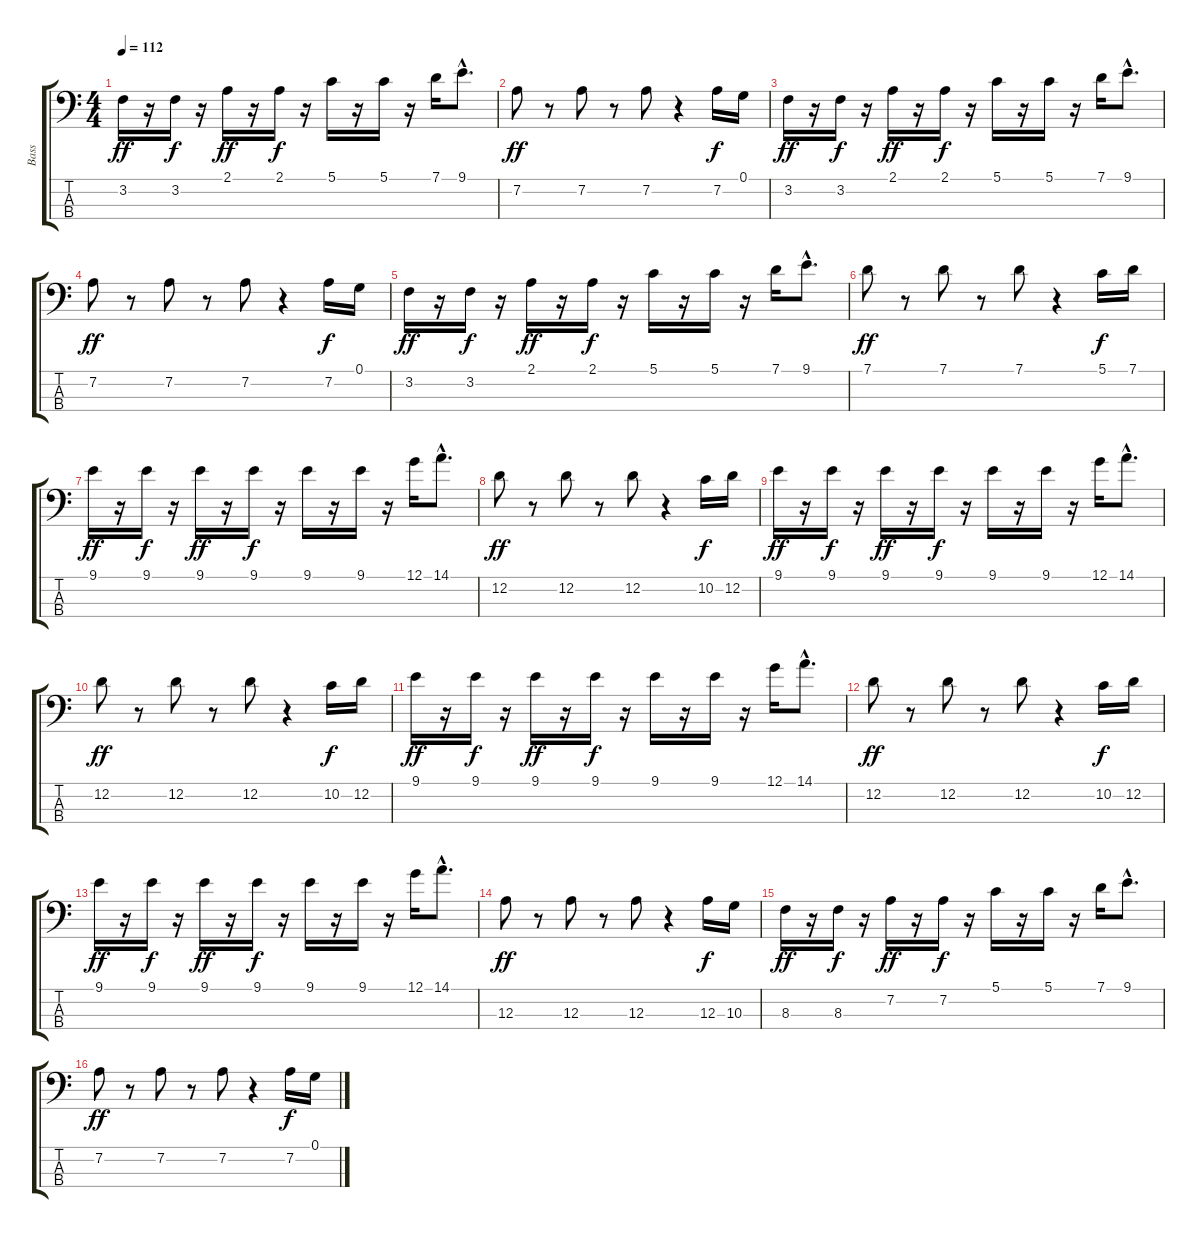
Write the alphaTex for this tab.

\track ("Bass" "Bass") {instrument slapbass1}
\staff {score tabs}
\tuning (G2 D2 A1 E1) {hide}
\ts (4 4)
\tempo 112
\clef f4
\ks c
3.2.16{dy ff} r.16 3.2.16{dy f} r.16 2.1.16{dy ff} r.16 2.1.16{dy f} r.16 5.1.16 r.16 5.1.16 r.16 7.1.16 9.1{hac}.8{d} |
7.2.8{dy ff} r.8 7.2.8 r.8 7.2.8 r.4 7.2.16{dy f} 0.1.16 |
3.2.16{dy ff} r.16 3.2.16{dy f} r.16 2.1.16{dy ff} r.16 2.1.16{dy f} r.16 5.1.16 r.16 5.1.16 r.16 7.1.16 9.1{hac}.8{d} |
7.2.8{dy ff} r.8 7.2.8 r.8 7.2.8 r.4 7.2.16{dy f} 0.1.16 |
3.2.16{dy ff} r.16 3.2.16{dy f} r.16 2.1.16{dy ff} r.16 2.1.16{dy f} r.16 5.1.16 r.16 5.1.16 r.16 7.1.16 9.1{hac}.8{d} |
7.1.8{dy ff} r.8 7.1.8 r.8 7.1.8 r.4 5.1.16{dy f} 7.1.16 |
9.1.16{dy ff} r.16 9.1.16{dy f} r.16 9.1.16{dy ff} r.16 9.1.16{dy f} r.16 9.1.16 r.16 9.1.16 r.16 12.1.16 14.1{hac}.8{d} |
12.2.8{dy ff} r.8 12.2.8 r.8 12.2.8 r.4 10.2.16{dy f} 12.2.16 |
9.1.16{dy ff} r.16 9.1.16{dy f} r.16 9.1.16{dy ff} r.16 9.1.16{dy f} r.16 9.1.16 r.16 9.1.16 r.16 12.1.16 14.1{hac}.8{d} |
12.2.8{dy ff} r.8 12.2.8 r.8 12.2.8 r.4 10.2.16{dy f} 12.2.16 |
9.1.16{dy ff} r.16 9.1.16{dy f} r.16 9.1.16{dy ff} r.16 9.1.16{dy f} r.16 9.1.16 r.16 9.1.16 r.16 12.1.16 14.1{hac}.8{d} |
12.2.8{dy ff} r.8 12.2.8 r.8 12.2.8 r.4 10.2.16{dy f} 12.2.16 |
9.1.16{dy ff} r.16 9.1.16{dy f} r.16 9.1.16{dy ff} r.16 9.1.16{dy f} r.16 9.1.16 r.16 9.1.16 r.16 12.1.16 14.1{hac}.8{d} |
12.3.8{dy ff} r.8 12.3.8 r.8 12.3.8 r.4 12.3.16{dy f} 10.3.16 |
8.3.16{dy ff} r.16 8.3.16{dy f} r.16 7.2.16{dy ff} r.16 7.2.16{dy f} r.16 5.1.16 r.16 5.1.16 r.16 7.1.16 9.1{hac}.8{d} |
7.2.8{dy ff} r.8 7.2.8 r.8 7.2.8 r.4 7.2.16{dy f} 0.1.16
